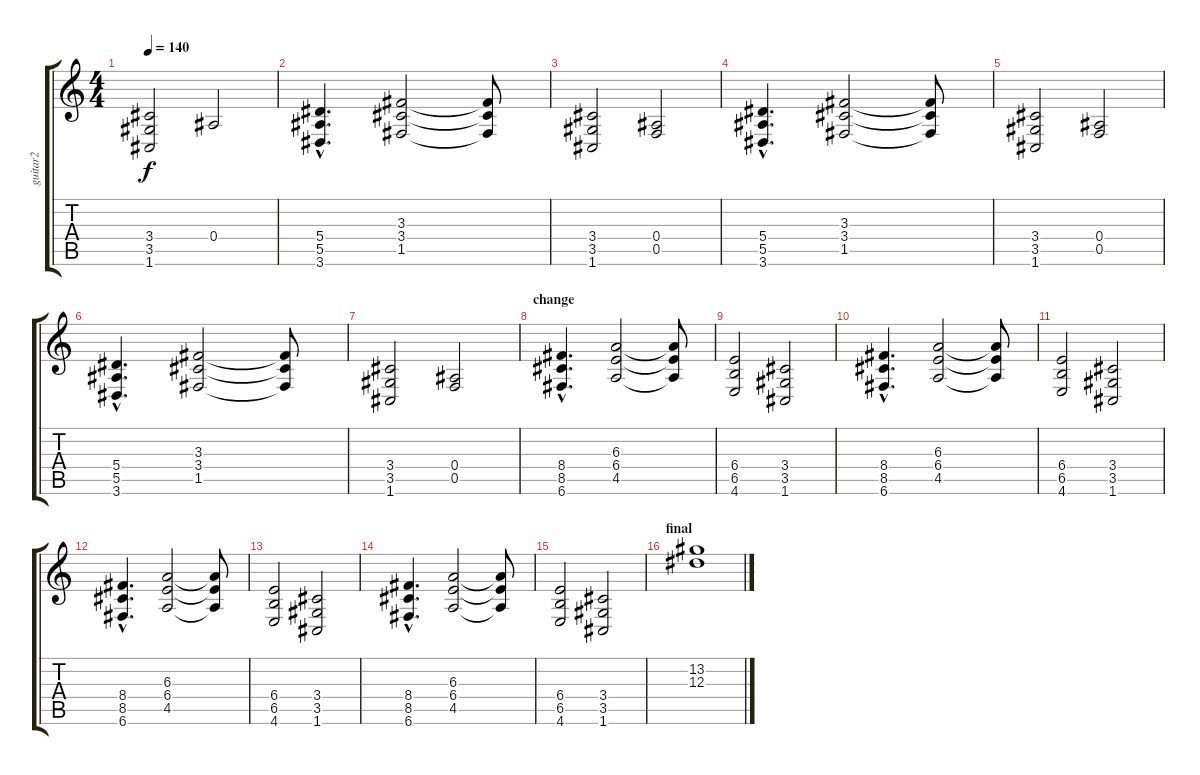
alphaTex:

\track ("guitar2" "guitar2") {instrument distortionguitar}
\staff {score tabs}
\tuning (C4 G3 Eb3 Bb2 F2 C2) {hide}
\ts (4 4)
\tempo 140
\clef g2
\ks c
(3.4 3.5 1.6).2{dy f} 0.4.2 |
(5.4{hac} 5.5{hac} 3.6{hac}).4{d} (3.3 3.4 1.5).2 (3.3{t} 3.4{t} 1.5{t}).8 |
(3.4 3.5 1.6).2 (0.4 0.5).2 |
(5.4{hac} 5.5{hac} 3.6{hac}).4{d} (3.3 3.4 1.5).2 (3.3{t} 3.4{t} 1.5{t}).8 |
(3.4 3.5 1.6).2 (0.4 0.5).2 |
(5.4{hac} 5.5{hac} 3.6{hac}).4{d} (3.3 3.4 1.5).2 (3.3{t} 3.4{t} 1.5{t}).8 |
(3.4 3.5 1.6).2 (0.4 0.5).2 |
\section ("" "change")
(8.4{hac} 8.5{hac} 6.6{hac}).4{d} (6.3 6.4 4.5).2 (6.3{t} 6.4{t} 4.5{t}).8 |
(6.4 6.5 4.6).2 (3.4 3.5 1.6).2 |
(8.4{hac} 8.5{hac} 6.6{hac}).4{d} (6.3 6.4 4.5).2 (6.3{t} 6.4{t} 4.5{t}).8 |
(6.4 6.5 4.6).2 (3.4 3.5 1.6).2 |
(8.4{hac} 8.5{hac} 6.6{hac}).4{d} (6.3 6.4 4.5).2 (6.3{t} 6.4{t} 4.5{t}).8 |
(6.4 6.5 4.6).2 (3.4 3.5 1.6).2 |
(8.4{hac} 8.5{hac} 6.6{hac}).4{d} (6.3 6.4 4.5).2 (6.3{t} 6.4{t} 4.5{t}).8 |
(6.4 6.5 4.6).2 (3.4 3.5 1.6).2 |
\section ("" "final")
(13.2 12.3).1
